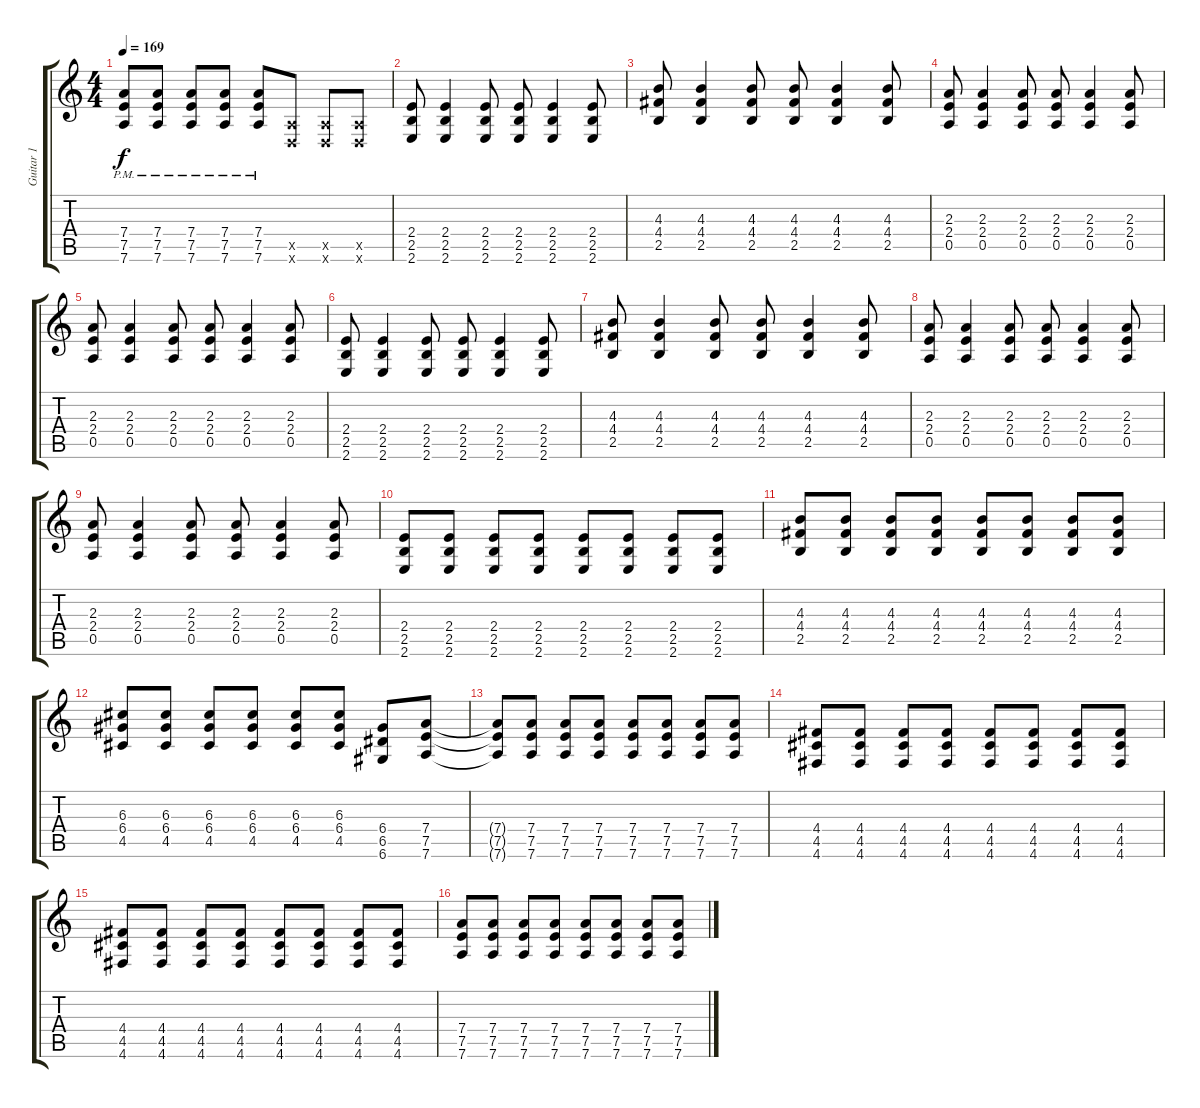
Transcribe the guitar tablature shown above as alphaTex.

\track ("Guitar 1" "Guitar 1") {instrument overdrivenguitar}
\staff {score tabs}
\tuning (E4 B3 G3 D3 A2 D2) {hide}
\ts (4 4)
\tempo 169
\clef g2
\ks c
(7.4{pm} 7.5{pm} 7.6{pm}).8{dy f} (7.4{pm} 7.5{pm} 7.6{pm}).8 (7.4{pm} 7.5{pm} 7.6{pm}).8 (7.4{pm} 7.5{pm} 7.6{pm}).8 (7.4{pm} 7.5{pm} 7.6{pm}).8 (0.5{x} 0.6{x}).8 (0.5{x} 0.6{x}).8 (0.5{x} 0.6{x}).8 |
(2.4 2.5 2.6).8 (2.4 2.5 2.6).4 (2.4 2.5 2.6).8 (2.4 2.5 2.6).8 (2.4 2.5 2.6).4 (2.4 2.5 2.6).8 |
(4.3 4.4 2.5).8 (4.3 4.4 2.5).4 (4.3 4.4 2.5).8 (4.3 4.4 2.5).8 (4.3 4.4 2.5).4 (4.3 4.4 2.5).8 |
(2.3 2.4 0.5).8 (2.3 2.4 0.5).4 (2.3 2.4 0.5).8 (2.3 2.4 0.5).8 (2.3 2.4 0.5).4 (2.3 2.4 0.5).8 |
(2.3 2.4 0.5).8 (2.3 2.4 0.5).4 (2.3 2.4 0.5).8 (2.3 2.4 0.5).8 (2.3 2.4 0.5).4 (2.3 2.4 0.5).8 |
(2.4 2.5 2.6).8 (2.4 2.5 2.6).4 (2.4 2.5 2.6).8 (2.4 2.5 2.6).8 (2.4 2.5 2.6).4 (2.4 2.5 2.6).8 |
(4.3 4.4 2.5).8 (4.3 4.4 2.5).4 (4.3 4.4 2.5).8 (4.3 4.4 2.5).8 (4.3 4.4 2.5).4 (4.3 4.4 2.5).8 |
(2.3 2.4 0.5).8 (2.3 2.4 0.5).4 (2.3 2.4 0.5).8 (2.3 2.4 0.5).8 (2.3 2.4 0.5).4 (2.3 2.4 0.5).8 |
(2.3 2.4 0.5).8 (2.3 2.4 0.5).4 (2.3 2.4 0.5).8 (2.3 2.4 0.5).8 (2.3 2.4 0.5).4 (2.3 2.4 0.5).8 |
(2.4 2.5 2.6).8 (2.4 2.5 2.6).8 (2.4 2.5 2.6).8 (2.4 2.5 2.6).8 (2.4 2.5 2.6).8 (2.4 2.5 2.6).8 (2.4 2.5 2.6).8 (2.4 2.5 2.6).8 |
(4.3 4.4 2.5).8 (4.3 4.4 2.5).8 (4.3 4.4 2.5).8 (4.3 4.4 2.5).8 (4.3 4.4 2.5).8 (4.3 4.4 2.5).8 (4.3 4.4 2.5).8 (4.3 4.4 2.5).8 |
(6.3 6.4 4.5).8 (6.3 6.4 4.5).8 (6.3 6.4 4.5).8 (6.3 6.4 4.5).8 (6.3 6.4 4.5).8 (6.3 6.4 4.5).8 (6.4 6.5 6.6).8 (7.4 7.5 7.6).8 |
(7.4{t} 7.5{t} 7.6{t}).8 (7.4 7.5 7.6).8 (7.4 7.5 7.6).8 (7.4 7.5 7.6).8 (7.4 7.5 7.6).8 (7.4 7.5 7.6).8 (7.4 7.5 7.6).8 (7.4 7.5 7.6).8 |
(4.4 4.5 4.6).8 (4.4 4.5 4.6).8 (4.4 4.5 4.6).8 (4.4 4.5 4.6).8 (4.4 4.5 4.6).8 (4.4 4.5 4.6).8 (4.4 4.5 4.6).8 (4.4 4.5 4.6).8 |
(4.4 4.5 4.6).8 (4.4 4.5 4.6).8 (4.4 4.5 4.6).8 (4.4 4.5 4.6).8 (4.4 4.5 4.6).8 (4.4 4.5 4.6).8 (4.4 4.5 4.6).8 (4.4 4.5 4.6).8 |
(7.4 7.5 7.6).8 (7.4 7.5 7.6).8 (7.4 7.5 7.6).8 (7.4 7.5 7.6).8 (7.4 7.5 7.6).8 (7.4 7.5 7.6).8 (7.4 7.5 7.6).8 (7.4 7.5 7.6).8
